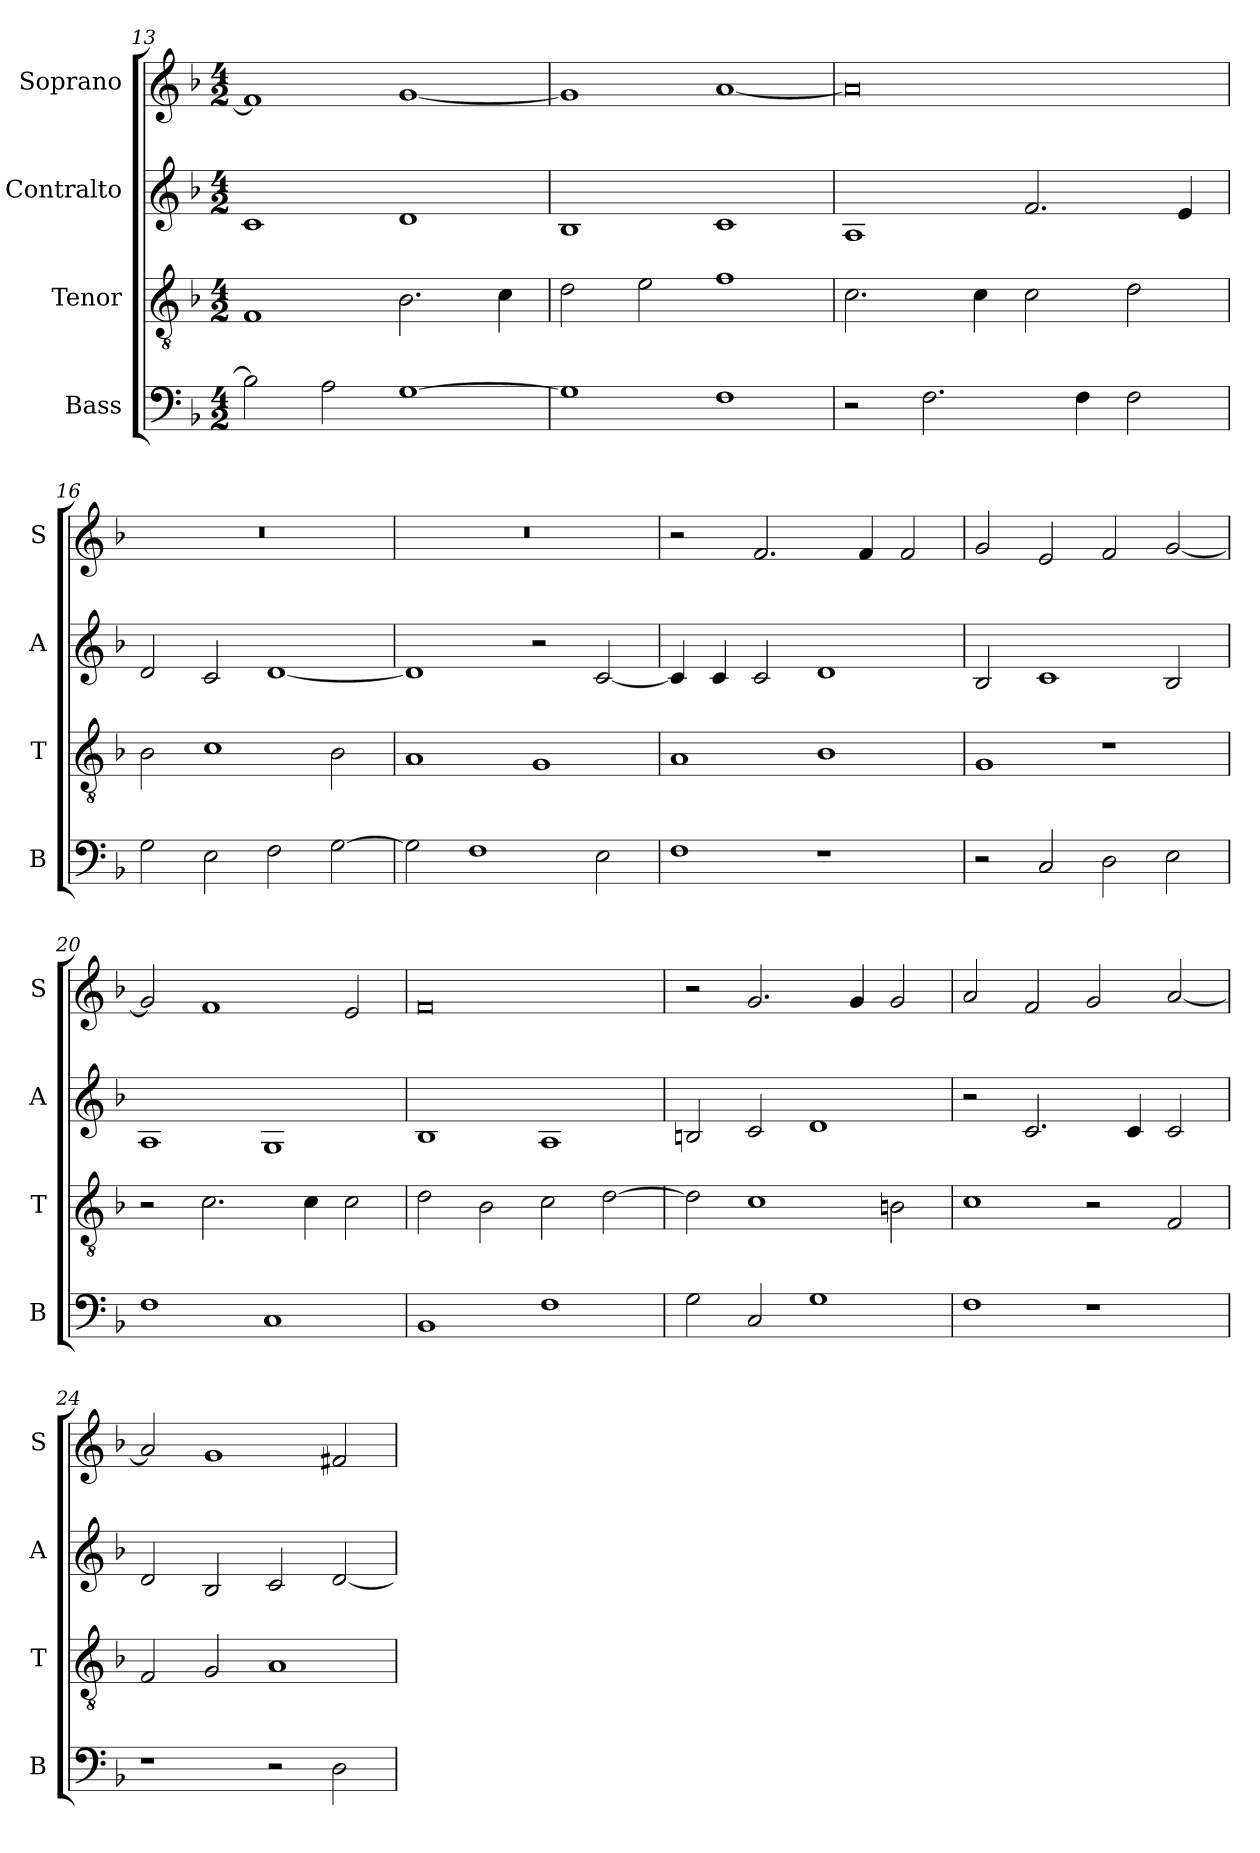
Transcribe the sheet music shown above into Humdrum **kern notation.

**kern	**kern	**kern	**kern
*part4	*part3	*part2	*part1
*staff4	*staff3	*staff2	*staff1
*I"Bass	*I"Tenor	*I"Contralto	*I"Soprano
*I'B	*I'T	*I'A	*I'S
*clefF4	*clefGv2	*clefG2	*clefG2
*k[b-]	*k[b-]	*k[b-]	*k[b-]
*F:ion	*F:ion	*F:ion	*F:ion
*M4/2	*M4/2	*M4/2	*M4/2
=13	=13	=13	=13
2B-]	1F	1c	1f]
2A	.	.	.
[1G	2.B-	1d	[1g
.	4c	.	.
=14	=14	=14	=14
1G]	2d	1B-	1g]
.	2e	.	.
1F	1f	1c	[1a
=15	=15	=15	=15
2r	2.c	1A	0a]
2.F	.	.	.
.	4c	.	.
.	2c	2.f	.
4F	.	.	.
2F	2d	.	.
.	.	4e	.
=16	=16	=16	=16
2G	2B-	2d	0r
2E	1c	2c	.
2F	.	[1d	.
[2G	2B-	.	.
=17	=17	=17	=17
2G]	1A	1d]	0r
1F	.	.	.
.	1G	2r	.
2E	.	[2c	.
=18	=18	=18	=18
1F	1A	4c]	2r
.	.	4c	.
.	.	2c	2.f
1r	1B-	1d	.
.	.	.	4f
.	.	.	2f
=19	=19	=19	=19
2r	1G	2B-	2g
2C	.	1c	2e
2D	1r	.	2f
2E	.	2B-	[2g
=20	=20	=20	=20
1F	2r	1A	2g]
.	2.c	.	1f
1C	.	1G	.
.	4c	.	.
.	2c	.	2e
=21	=21	=21	=21
1BB-	2d	1B-	0f
.	2B-	.	.
1F	2c	1A	.
.	[2d	.	.
=22	=22	=22	=22
2G	2d]	2Bn	2r
2C	1c	2c	2.g
1G	.	1d	.
.	.	.	4g
.	2Bn	.	2g
=23	=23	=23	=23
1F	1c	2r	2a
.	.	2.c	2f
1r	2r	.	2g
.	.	4c	.
.	2F	2c	[2a
=24	=24	=24	=24
1r	2F	2d	2a]
.	2G	2B-	1g
2r	1A	2c	.
2D	.	[2d	2f#X
=	=	=	=
*-	*-	*-	*-
